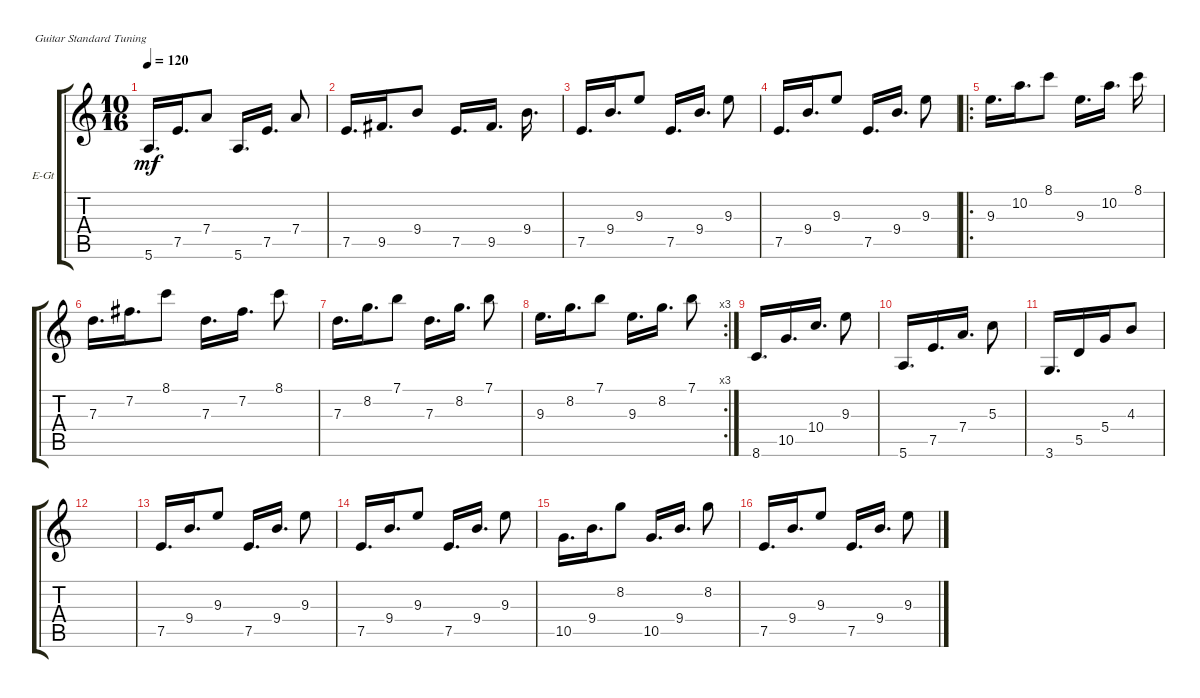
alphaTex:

\defaultSystemsLayout 4
\bracketExtendMode groupsimilarinstruments
\firstSystemTrackNameOrientation horizontal
\otherSystemsTrackNameOrientation horizontal
\track ("Electric Guitar" "E-Gt") {instrument electricguitarclean}
\staff {score tabs}
\tuning (E4 B3 G3 D3 A2 E2)
\ts (10 16)
\tempo 120
\clef g2
\ks c
5.6.16{d dy mf} 7.5.16{d} 7.4.8 5.6.16{d} 7.5.16{d} 7.4.8 |
7.5.16{d} 9.5.16{d} 9.4.8 7.5.16{d} 9.5.16{d} 9.4.16{d} |
7.5.16{d} 9.4.16{d} 9.3.8 7.5.16{d} 9.4.16{d} 9.3.8 |
7.5.16{d} 9.4.16{d} 9.3.8 7.5.16{d} 9.4.16{d} 9.3.8 |
\ro
9.3.16{d} 10.2.16{d} 8.1.8 9.3.16{d} 10.2.16{d} 8.1.16 |
7.3.16{d} 7.2.16{d} 8.1.8 7.3.16{d} 7.2.16{d} 8.1.8 |
7.3.16{d} 8.2.16{d} 7.1.8 7.3.16{d} 8.2.16{d} 7.1.8 |
\rc 3
9.3.16{d} 8.2.16{d} 7.1.8 9.3.16{d} 8.2.16{d} 7.1.8 |
8.6.16{d} 10.5.16{d} 10.4.16{d} 9.3.8 |
5.6.16{d} 7.5.16{d} 7.4.16{d} 5.3.8 |
3.6.16{d} 5.5.16 5.4.16 4.3.8 |
|
7.5.16{d} 9.4.16{d} 9.3.8 7.5.16{d} 9.4.16{d} 9.3.8 |
7.5.16{d} 9.4.16{d} 9.3.8 7.5.16{d} 9.4.16{d} 9.3.8 |
10.5.16{d} 9.4.16{d} 8.2.8 10.5.16{d} 9.4.16{d} 8.2.8 |
7.5.16{d} 9.4.16{d} 9.3.8 7.5.16{d} 9.4.16{d} 9.3.8
